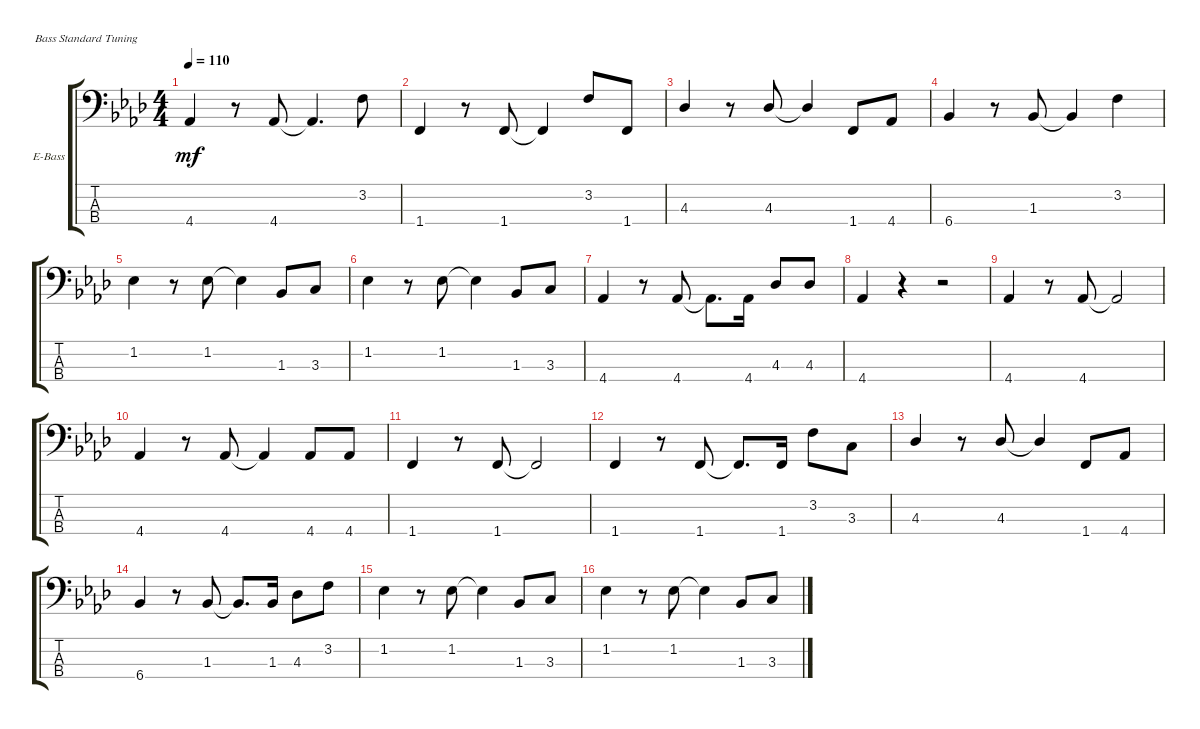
\defaultSystemsLayout 4
\bracketExtendMode groupsimilarinstruments
\firstSystemTrackNameOrientation horizontal
\otherSystemsTrackNameOrientation horizontal
\track ("Electric Bass" "E-Bass") {instrument electricbassfinger}
\staff {score tabs}
\tuning (G2 D2 A1 E1)
\ts (4 4)
\tempo 110
\clef f4
\scale
0.333333
\ks ab
4.4.4{dy mf} r.8 4.4.8 4.4{t}.4{d} 3.2.8 |
\scale
0.333333 1.4.4 r.8 1.4.8 1.4{t}.4 3.2.8 1.4.8 |
\scale
0.333333 4.3.4{beam invert} r.8{beam invert} 4.3.8{beam invert} 4.3{t}.4{beam invert} 1.4.8 4.4.8 |
\scale
0.333333 6.4.4 r.8 1.3.8 1.3{t}.4 3.2.4 |
\scale
0.333333 1.2.4 r.8 1.2.8 1.2{t}.4 1.3.8 3.3.8 |
\scale
0.333333 1.2.4 r.8 1.2.8 1.2{t}.4 1.3.8 3.3.8 |
\scale
0.333333 4.4.4 r.8 4.4.8 4.4{t}.8{d} 4.4.16 4.3.8{beam invert} 4.3.8 |
\scale
0.333333 4.4.4 r.4 r.2 |
\scale
0.333333 4.4.4 r.8 4.4.8 4.4{t}.2 |
\scale
0.333333 4.4.4 r.8 4.4.8 4.4{t}.4 4.4.8 4.4.8 |
\scale
0.333333 1.4.4 r.8 1.4.8 1.4{t}.2 |
\scale
0.333333 1.4.4 r.8 1.4.8 1.4{t}.8{d} 1.4.16 3.2.8 3.3.8 |
\scale
0.333333 4.3.4{beam invert} r.8{beam invert} 4.3.8{beam invert} 4.3{t}.4{beam invert} 1.4.8 4.4.8 |
\scale
0.333333 6.4.4 r.8 1.3.8 1.3{t}.8{d} 1.3.16 4.3.8 3.2.8 |
\scale
0.333333 1.2.4 r.8 1.2.8 1.2{t}.4 1.3.8 3.3.8 |
\scale
0.333333 1.2.4 r.8 1.2.8 1.2{t}.4 1.3.8 3.3.8
